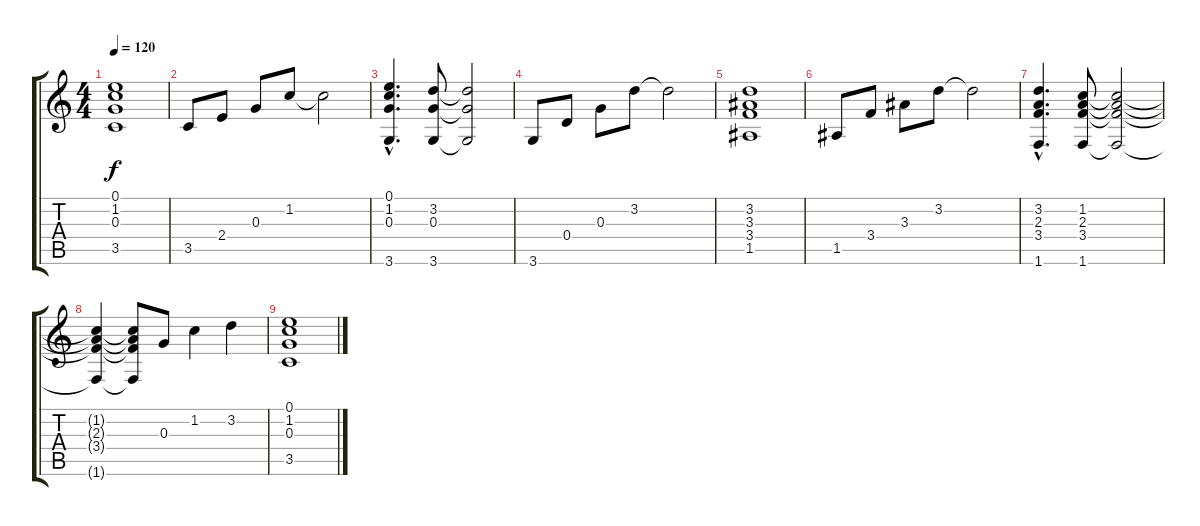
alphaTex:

\track "" {instrument acousticguitarnylon}
\staff {score tabs}
\tuning (E4 B3 G3 D3 A2 E2) {hide}
\ts (4 4)
\tempo 120
\clef g2
\ks c
(0.1 1.2 0.3 3.5).1{dy f} |
3.5.8 2.4.8 0.3.8 1.2.8 1.2{t}.2 |
(0.1{hac} 1.2{hac} 0.3{hac} 3.6{hac}).4{d} (3.2 0.3 3.6).8 (3.2{t} 0.3{t} 3.6{t}).2 |
3.6.8 0.4.8 0.3.8 3.2.8 3.2{t}.2 |
(3.2 3.3 3.4 1.5).1 |
1.5.8 3.4.8 3.3.8 3.2.8 3.2{t}.2 |
(3.2{hac} 2.3{hac} 3.4{hac} 1.6{hac}).4{d} (1.2 2.3 3.4 1.6).8 (1.2{t} 2.3{t} 3.4{t} 1.6{t}).2 |
(1.2{t} 2.3{t} 3.4{t} 1.6{t}).4 (1.2{t} 2.3{t} 3.4{t} 1.6{t}).8 0.3.8 1.2.4 3.2.4 |
(0.1 1.2 0.3 3.5).1
